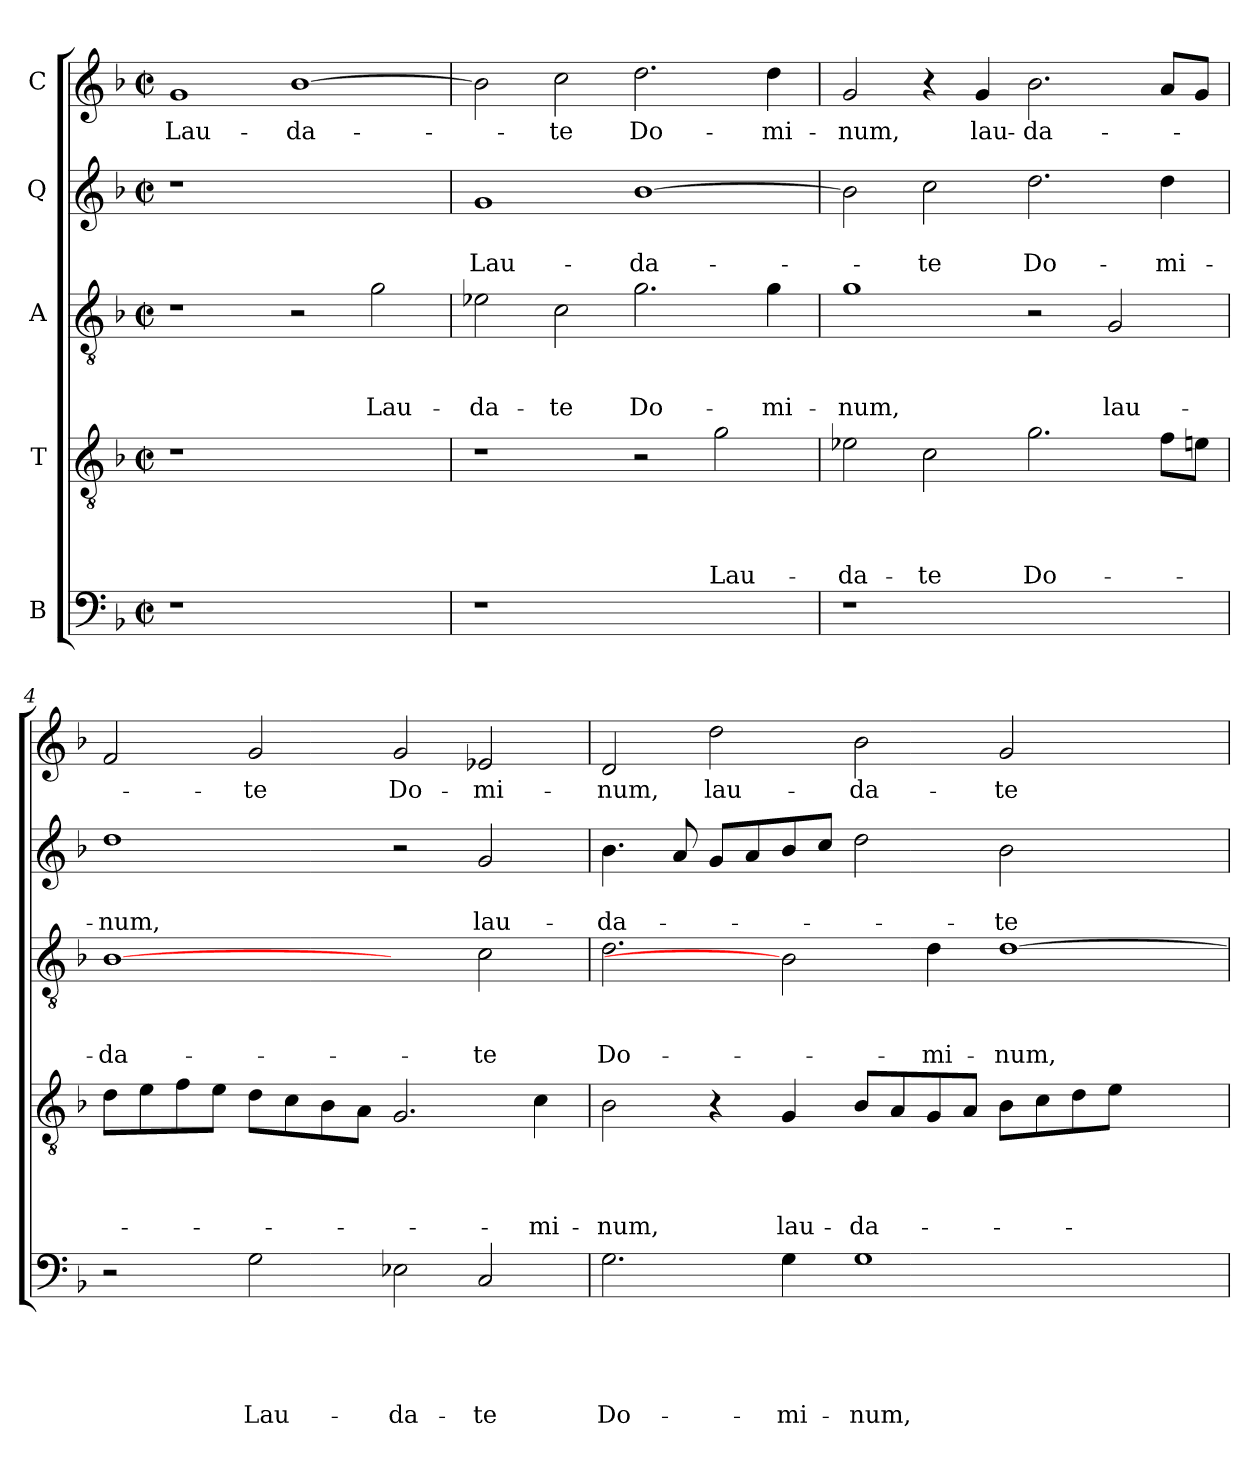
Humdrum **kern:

**kern	**text	**text	**text	**text	**text	**kern	**text	**text	**text	**text	**kern	**text	**text	**text	**kern	**text	**text	**kern	**text
*part5	*part5	*part5	*part5	*part5	*part5	*part4	*part4	*part4	*part4	*part4	*part3	*part3	*part3	*part3	*part2	*part2	*part2	*part1	*part1
*staff5	*staff5	*staff5	*staff5	*staff5	*staff5	*staff4	*staff4	*staff4	*staff4	*staff4	*staff3	*staff3	*staff3	*staff3	*staff2	*staff2	*staff2	*staff1	*staff1
*I"B	*	*	*	*	*	*I"T	*	*	*	*	*I"A	*	*	*	*I"Q	*	*	*I"C	*
*clefF4	*	*	*	*	*	*clefGv2	*	*	*	*	*clefGv2	*	*	*	*clefG2	*	*	*clefG2	*
*k[b-]	*	*	*	*	*	*k[b-]	*	*	*	*	*k[b-]	*	*	*	*k[b-]	*	*	*k[b-]	*
*F:	*	*	*	*	*	*F:	*	*	*	*	*F:	*	*	*	*F:	*	*	*F:	*
*M2/2	*	*	*	*	*	*M2/2	*	*	*	*	*M2/2	*	*	*	*M2/2	*	*	*M2/2	*
*met(c|)	*	*	*	*	*	*met(c|)	*	*	*	*	*met(c|)	*	*	*	*met(c|)	*	*	*met(c|)	*
=1	=1	=1	=1	=1	=1	=1	=1	=1	=1	=1	=1	=1	=1	=1	=1	=1	=1	=1	=1
!	!	!	!	!	!	!	!	!	!	!	!	!	!	!	!	!	!	!	!LO:LY:b
1r	.	.	.	.	.	1r	.	.	.	.	1r	.	.	.	1r	.	.	1g	Lau-
!	!	!	!	!	!	!	!	!	!	!	!	!	!	!	!	!	!	!	!LO:LY:b
1ryy	.	.	.	.	.	1ryy	.	.	.	.	2r	.	.	.	1ryy	.	.	[1b-	-da-
!	!	!	!	!	!	!	!	!	!	!	!	!	!	!LO:LY:b	!	!	!	!	!
.	.	.	.	.	.	.	.	.	.	.	2g\	.	.	Lau-	.	.	.	.	.
=2	=2	=2	=2	=2	=2	=2	=2	=2	=2	=2	=2	=2	=2	=2	=2	=2	=2	=2	=2
!	!	!	!	!	!	!	!	!	!	!	!	!	!	!LO:LY:b	!	!	!LO:LY:b	!	!
1r	.	.	.	.	.	1r	.	.	.	.	2e-X\	.	.	-da-	1g	.	Lau-	2b-\]	.
!	!	!	!	!	!	!	!	!	!	!	!	!	!	!LO:LY:b	!	!	!	!	!LO:LY:b
.	.	.	.	.	.	.	.	.	.	.	2c\	.	.	-te	.	.	.	2cc\	-te
!	!	!	!	!	!	!	!	!	!	!	!	!	!	!LO:LY:b	!	!	!LO:LY:b	!	!LO:LY:b
1ryy	.	.	.	.	.	2r	.	.	.	.	2.g\	.	.	Do-	[1b-	.	-da-	2.dd\	Do-
!	!	!	!	!	!	!	!	!	!	!LO:LY:b	!	!	!	!	!	!	!	!	!
.	.	.	.	.	.	2g\	.	.	.	Lau-	.	.	.	.	.	.	.	.	.
!	!	!	!	!	!	!	!	!	!	!	!	!	!	!LO:LY:b	!	!	!	!	!LO:LY:b
.	.	.	.	.	.	.	.	.	.	.	4g\	.	.	-mi-	.	.	.	4dd\	-mi-
=3	=3	=3	=3	=3	=3	=3	=3	=3	=3	=3	=3	=3	=3	=3	=3	=3	=3	=3	=3
!	!	!	!	!	!	!	!	!	!	!LO:LY:b	!	!	!	!LO:LY:b	!	!	!	!	!LO:LY:b
1r	.	.	.	.	.	2e-X\	.	.	.	-da-	1g	.	.	-num,	2b-\]	.	.	2g/	-num,
!	!	!	!	!	!	!	!	!	!	!LO:LY:b	!	!	!	!	!	!	!LO:LY:b	!	!
.	.	.	.	.	.	2c\	.	.	.	-te	.	.	.	.	2cc\	.	-te	4r	.
!	!	!	!	!	!	!	!	!	!	!	!	!	!	!	!	!	!	!	!LO:LY:b
.	.	.	.	.	.	.	.	.	.	.	.	.	.	.	.	.	.	4g/	lau-
!	!	!	!	!	!	!	!	!	!	!LO:LY:b	!	!	!	!	!	!	!LO:LY:b	!	!LO:LY:b
1ryy	.	.	.	.	.	2.g\	.	.	.	Do-	2r	.	.	.	2.dd\	.	Do-	2.b-\	-da-
!	!	!	!	!	!	!	!	!	!	!	!	!	!	!LO:LY:b	!	!	!	!	!
.	.	.	.	.	.	.	.	.	.	.	2G/	.	.	lau-	.	.	.	.	.
!	!	!	!	!	!	!	!	!	!	!	!	!	!	!	!	!	!LO:LY:b	!	!
.	.	.	.	.	.	8f\L	.	.	.	.	.	.	.	.	4dd\	.	-mi-	8a/L	.
.	.	.	.	.	.	8en\J	.	.	.	.	.	.	.	.	.	.	.	8g/J	.
=4	=4	=4	=4	=4	=4	=4	=4	=4	=4	=4	=4	=4	=4	=4	=4	=4	=4	=4	=4
!	!	!	!	!	!	!	!	!	!	!	!	!	!	!LO:LY:b	!	!	!LO:LY:b	!	!
2r	.	.	.	.	.	8d\L	.	.	.	.	[1B-	.	.	-da-	1dd	.	-num,	2f/	.
.	.	.	.	.	.	8e\	.	.	.	.	.	.	.	.	.	.	.	.	.
.	.	.	.	.	.	8f\	.	.	.	.	.	.	.	.	.	.	.	.	.
.	.	.	.	.	.	8e\J	.	.	.	.	.	.	.	.	.	.	.	.	.
!	!	!	!	!	!LO:LY:b	!	!	!	!	!	!	!	!	!	!	!	!	!	!LO:LY:b
2G\	.	.	.	.	Lau-	8d\L	.	.	.	.	.	.	.	.	.	.	.	2g/	-te
.	.	.	.	.	.	8c\	.	.	.	.	.	.	.	.	.	.	.	.	.
.	.	.	.	.	.	8B-\	.	.	.	.	.	.	.	.	.	.	.	.	.
.	.	.	.	.	.	8A\J	.	.	.	.	.	.	.	.	.	.	.	.	.
!	!	!	!	!	!LO:LY:b	!	!	!	!	!	!	!	!	!	!	!	!	!	!LO:LY:b
2E-X\	.	.	.	.	-da-	2.G/	.	.	.	.	2ryy	.	.	.	2r	.	.	2g/	Do-
!	!	!	!	!	!LO:LY:b	!	!	!	!	!	!	!	!	!LO:LY:b	!	!	!LO:LY:b	!	!LO:LY:b
2C/	.	.	.	.	-te	.	.	.	.	.	2c\	.	.	-te	2g/	.	lau-	2e-X/	-mi-
!	!	!	!	!	!	!	!	!	!	!LO:LY:b	!	!	!	!	!	!	!	!	!
.	.	.	.	.	.	4c\	.	.	.	-mi-	.	.	.	.	.	.	.	.	.
!!LO:LB:g=z
=5	=5	=5	=5	=5	=5	=5	=5	=5	=5	=5	=5	=5	=5	=5	=5	=5	=5	=5	=5
!	!	!	!	!	!LO:LY:b	!	!	!	!	!LO:LY:b	!	!	!	!LO:LY:b	!	!	!LO:LY:b	!	!LO:LY:b
2.G\	.	.	.	.	Do-	2B-\	.	.	.	-num,	2.d\	.	.	Do-	4.b-\	.	-da-	2d/	-num,
.	.	.	.	.	.	.	.	.	.	.	.	.	.	.	8a/	.	.	.	.
!	!	!	!	!	!	!	!	!	!	!	!	!	!	!	!	!	!	!	!LO:LY:b
.	.	.	.	.	.	4r	.	.	.	.	.	.	.	.	8g/L	.	.	2dd\	lau-
.	.	.	.	.	.	.	.	.	.	.	.	.	.	.	8a/	.	.	.	.
!	!	!	!	!	!LO:LY:b	!	!	!	!	!LO:LY:b	!	!	!	!	!	!	!	!	!
4G\	.	.	.	.	-mi-	4G/	.	.	.	lau-	2B-]	.	.	.	8b-/	.	.	.	.
.	.	.	.	.	.	.	.	.	.	.	.	.	.	.	8cc/J	.	.	.	.
!	!	!	!	!	!LO:LY:b	!	!	!	!	!LO:LY:b	!	!	!	!	!	!	!	!	!LO:LY:b
1G	.	.	.	.	-num,	8B-/L	.	.	.	-da-	.	.	.	.	2dd\	.	.	2b-\	-da-
.	.	.	.	.	.	8A/	.	.	.	.	.	.	.	.	.	.	.	.	.
!	!	!	!	!	!	!	!	!	!	!	!	!	!	!LO:LY:b	!	!	!	!	!
.	.	.	.	.	.	8G/	.	.	.	.	4d\	.	.	-mi-	.	.	.	.	.
.	.	.	.	.	.	8A/J	.	.	.	.	.	.	.	.	.	.	.	.	.
!	!	!	!	!	!	!	!	!	!	!	!	!	!	!LO:LY:b	!	!	!LO:LY:b	!	!LO:LY:b
.	.	.	.	.	.	8B-\L	.	.	.	.	[1d	.	.	-num,	2b-\	.	-te	2g/	-te
.	.	.	.	.	.	8c\	.	.	.	.	.	.	.	.	.	.	.	.	.
.	.	.	.	.	.	8d\	.	.	.	.	.	.	.	.	.	.	.	.	.
.	.	.	.	.	.	8e\J	.	.	.	.	.	.	.	.	.	.	.	.	.
2ryy	.	.	.	.	.	2ryy	.	.	.	.	.	.	.	.	2ryy	.	.	2ryy	.
=	=	=	=	=	=	=	=	=	=	=	=	=	=	=	=	=	=	=	=
*-	*-	*-	*-	*-	*-	*-	*-	*-	*-	*-	*-	*-	*-	*-	*-	*-	*-	*-	*-
